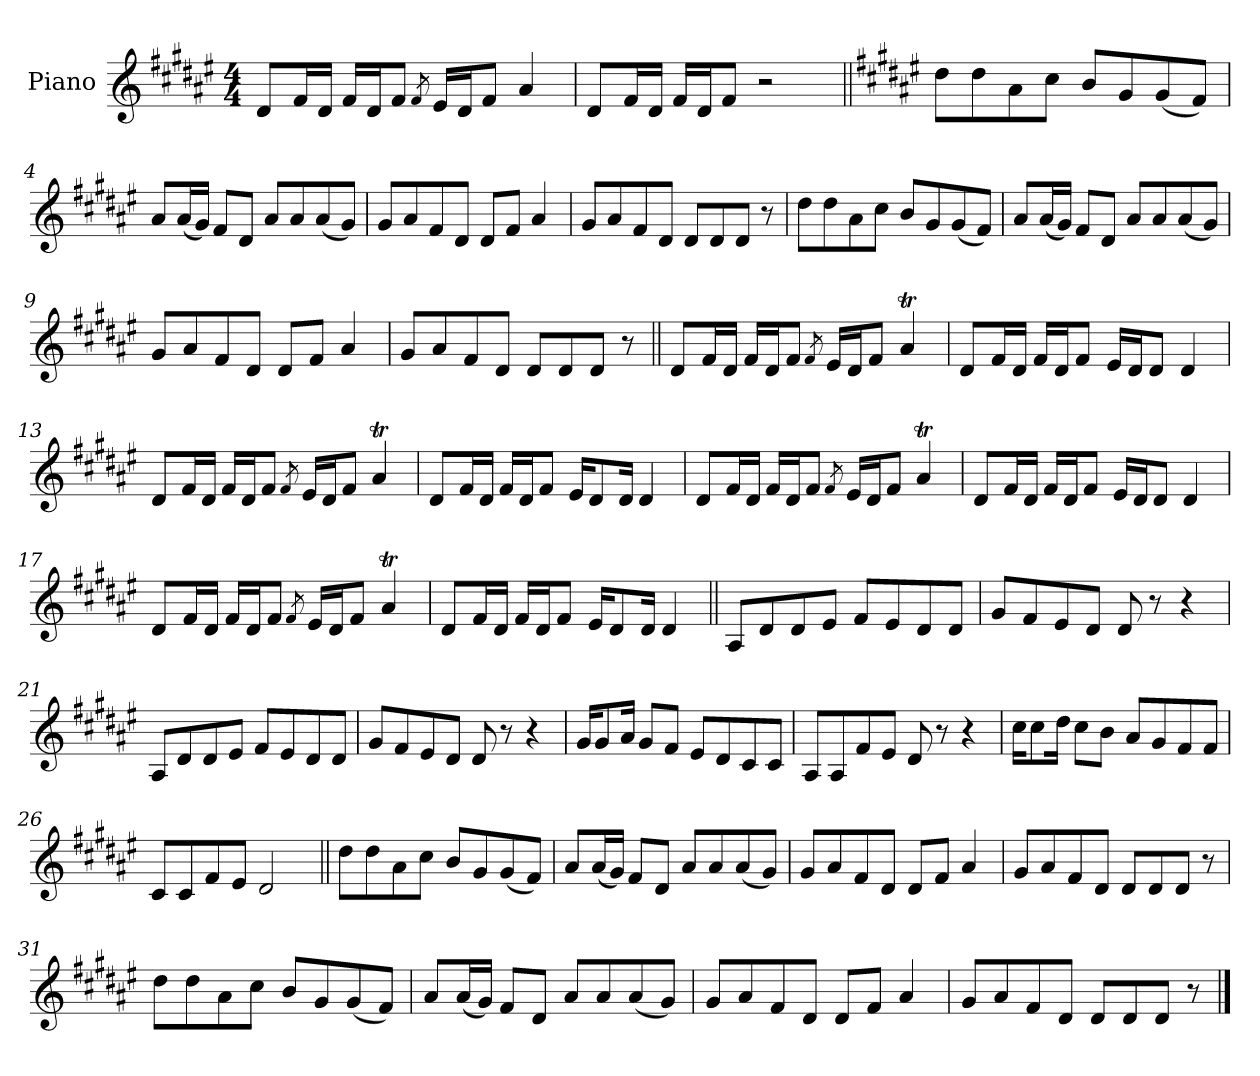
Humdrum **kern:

**kern
*part1
*staff1
*I"Piano
*I'Pno.
*clefG2
*k[f#c#g#d#a#e#]
*M4/4
*MM110
=1
8d#!L
16f#!L
16d#!JJ
16f#!LL
16d#!J
8f#!J
8qf#
16e#!LL
16d#!J
8f#!J
4a#!
=2
8d#!L
16f#!L
16d#!JJ
16f#!LL
16d#!J
8f#!J
2r
=3||
*k[f#c#g#d#a#e#]
8dd#L
8dd#
8a#
8cc#J
8bL
8g#
(8g#
8f#J)
=4
8a#L
(16a#L
16g#JJ)
8f#L
8d#J
8a#L
8a#
(8a#
8g#J)
=5
8g#L
8a#
8f#
8d#J
8d#L
8f#J
4a#
=6
8g#L
8a#
8f#
8d#J
8d#L
8d#
8d#J
8r
=7
8dd#L
8dd#
8a#
8cc#J
8bL
8g#
(8g#
8f#J)
=8
8a#L
(16a#L
16g#JJ)
8f#L
8d#J
8a#L
8a#
(8a#
8g#J)
=9
8g#L
8a#
8f#
8d#J
8d#L
8f#J
4a#
=10
8g#L
8a#
8f#
8d#J
8d#L
8d#
8d#J
8r
=11||
8d#L
16f#L
16d#JJ
16f#LL
16d#J
8f#J
8qf#
16e#LL
16d#J
8f#J
4a#t
=12
8d#L
16f#L
16d#JJ
16f#LL
16d#J
8f#J
16e#LL
16d#J
8d#J
4d#
=13
8d#L
16f#L
16d#JJ
16f#LL
16d#J
8f#J
8qf#
16e#LL
16d#J
8f#J
4a#t
=14
8d#L
16f#L
16d#JJ
16f#LL
16d#J
8f#J
16e#KL
8d#
16d#Jk
4d#
=15
8d#L
16f#L
16d#JJ
16f#LL
16d#J
8f#J
8qf#
16e#LL
16d#J
8f#J
4a#t
=16
8d#L
16f#L
16d#JJ
16f#LL
16d#J
8f#J
16e#LL
16d#J
8d#J
4d#
=17
8d#L
16f#L
16d#JJ
16f#LL
16d#J
8f#J
8qf#
16e#LL
16d#J
8f#J
4a#t
=18
8d#L
16f#L
16d#JJ
16f#LL
16d#J
8f#J
16e#KL
8d#
16d#Jk
4d#
=19||
8A#L
8d#
8d#
8e#J
8f#L
8e#
8d#
8d#J
=20
8g#L
8f#
8e#
8d#J
8d#
8r
4r
=21
8A#L
8d#
8d#
8e#J
8f#L
8e#
8d#
8d#J
=22
8g#L
8f#
8e#
8d#J
8d#
8r
4r
=23
16g#KL
8g#
16a#Jk
8g#L
8f#J
8e#L
8d#
8c#
8c#J
=24
8A#L
8A#
8f#
8e#J
8d#
8r
4r
=25
16cc#KL
8cc#
16dd#Jk
8cc#L
8bJ
8a#L
8g#
8f#
8f#J
=26
8c#L
8c#
8f#
8e#J
2d#
=27||
8dd#L
8dd#
8a#
8cc#J
8bL
8g#
(8g#
8f#J)
=28
8a#L
(16a#L
16g#JJ)
8f#L
8d#J
8a#L
8a#
(8a#
8g#J)
=29
8g#L
8a#
8f#
8d#J
8d#L
8f#J
4a#
=30
8g#L
8a#
8f#
8d#J
8d#L
8d#
8d#J
8r
=31
8dd#L
8dd#
8a#
8cc#J
8bL
8g#
(8g#
8f#J)
=32
8a#L
(16a#L
16g#JJ)
8f#L
8d#J
8a#L
8a#
(8a#
8g#J)
=33
8g#L
8a#
8f#
8d#J
8d#L
8f#J
4a#
=34
8g#L
8a#
8f#
8d#J
8d#L
8d#
8d#J
8r
==
*-
